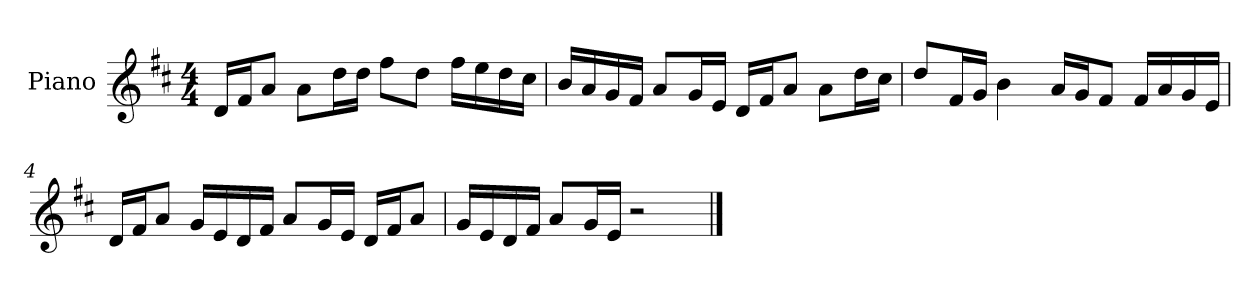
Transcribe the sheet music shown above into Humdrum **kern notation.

**kern
*part1
*staff1
*I"Piano
*I'P-no
*clefG2
*k[f#c#]
*M4/4
*MM90
=1
16d/LL
16f#/J
8a/J
8a\L
16dd\L
16dd\JJ
8ff#\L
8dd\J
16ff#\LL
16ee\
16dd\
16cc#\JJ
=2
16b/LL
16a/
16g/
16f#/JJ
8a/L
16g/L
16e/JJ
16d/LL
16f#/J
8a/J
8a\L
16dd\L
16cc#\JJ
=3
8dd/L
16f#/L
16g/JJ
4b\
16a/LL
16g/J
8f#/J
16f#/LL
16a/
16g/
16e/JJ
!!LO:LB:g=z
=4
16d/LL
16f#/J
8a/J
16g/LL
16e/
16d/
16f#/JJ
8a/L
16g/L
16e/JJ
16d/LL
16f#/J
8a/J
=5
16g/LL
16e/
16d/
16f#/JJ
8a/L
16g/L
16e/JJ
2r
==
*-
